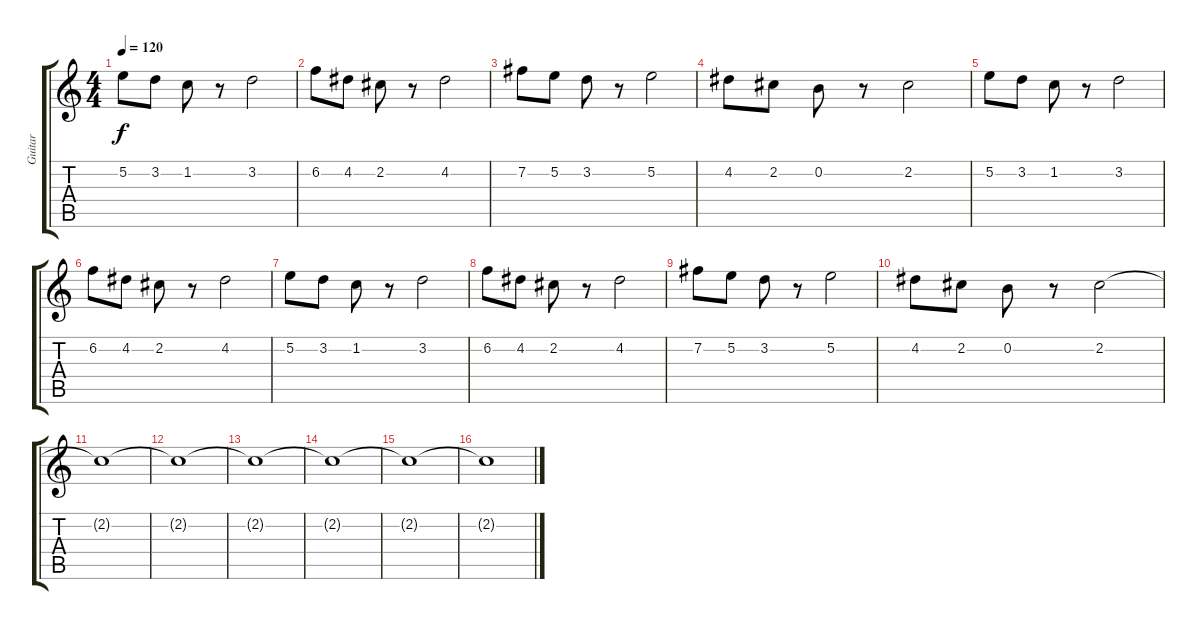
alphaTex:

\track ("Guitar" "Guitar") {instrument distortionguitar}
\staff {score tabs}
\tuning (E4 B3 G3 D3 A2 E2) {hide}
\ts (4 4)
\tempo 120
\clef g2
\ks c
5.2.8{dy f} 3.2.8 1.2.8 r.8 3.2.2 |
6.2.8 4.2.8 2.2.8 r.8 4.2.2 |
7.2.8 5.2.8 3.2.8 r.8 5.2.2 |
4.2.8 2.2.8 0.2.8 r.8 2.2.2 |
5.2.8 3.2.8 1.2.8 r.8 3.2.2 |
6.2.8 4.2.8 2.2.8 r.8 4.2.2 |
5.2.8 3.2.8 1.2.8 r.8 3.2.2 |
6.2.8 4.2.8 2.2.8 r.8 4.2.2 |
7.2.8 5.2.8 3.2.8 r.8 5.2.2 |
4.2.8 2.2.8 0.2.8 r.8 2.2.2 |
2.2{t}.1 |
2.2{t}.1 |
2.2{t}.1 |
2.2{t}.1{volume 0} |
2.2{t}.1 |
2.2{t}.1
